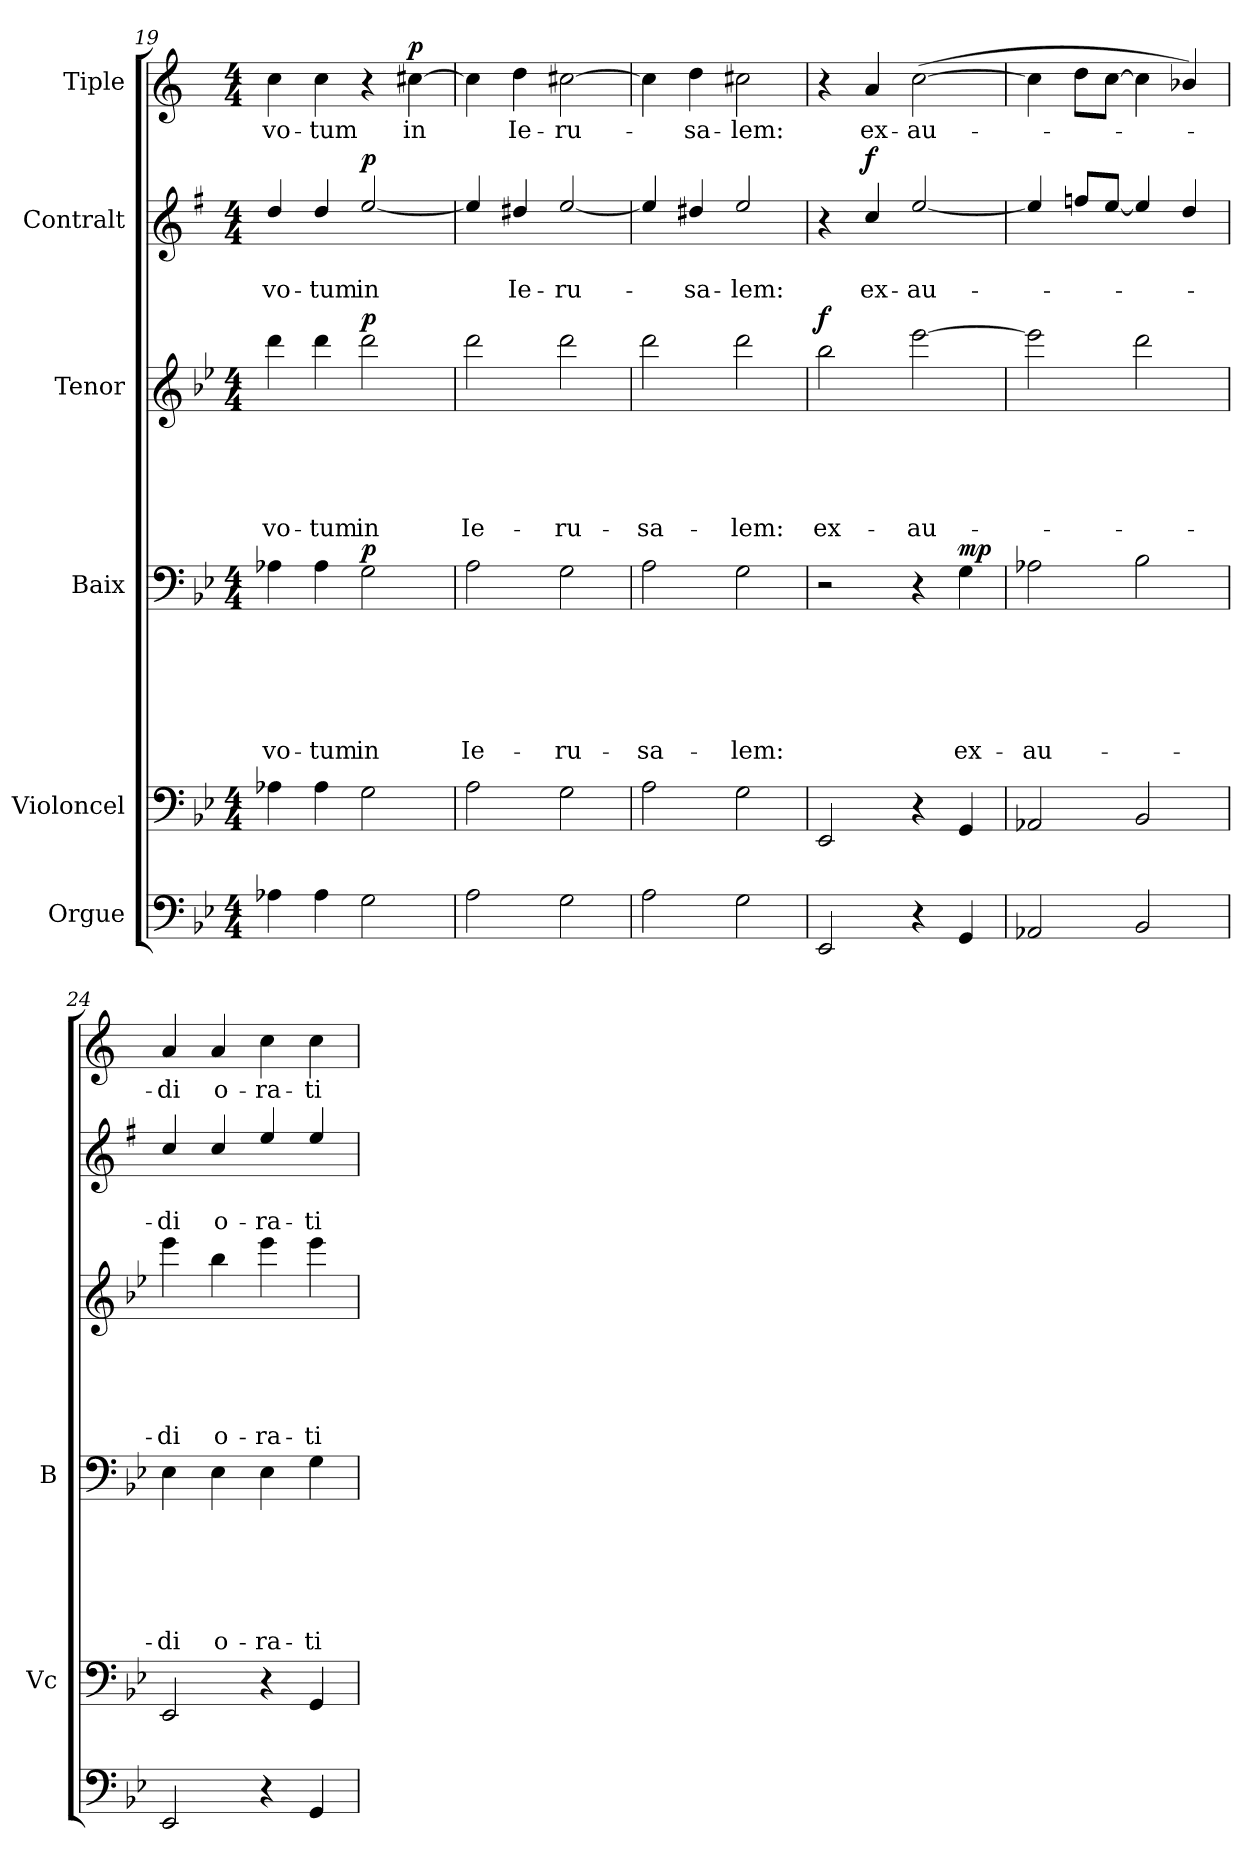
**kern	**kern	**kern	**text	**text	**text	**text	**text	**text	**dynam	**kern	**text	**text	**text	**text	**text	**dynam	**kern	**text	**text	**dynam	**kern	**text	**dynam
*part6	*part5	*part4	*part4	*part4	*part4	*part4	*part4	*part4	*part4	*part3	*part3	*part3	*part3	*part3	*part3	*part3	*part2	*part2	*part2	*part2	*part1	*part1	*part1
*staff6	*staff5	*staff4	*staff4	*staff4	*staff4	*staff4	*staff4	*staff4	*staff4	*staff3	*staff3	*staff3	*staff3	*staff3	*staff3	*staff3	*staff2	*staff2	*staff2	*staff2	*staff1	*staff1	*staff1
*I"Orgue	*I"Violoncel	*I"Baix	*	*	*	*	*	*	*	*I"Tenor	*	*	*	*	*	*	*I"Contralt	*	*	*	*I"Tiple	*	*
*	*I'Vc	*I'B	*	*	*	*	*	*	*	*	*	*	*	*	*	*	*	*	*	*	*	*	*
*clefF4	*clefF4	*clefF4	*	*	*	*	*	*	*	*clefG2	*	*	*	*	*	*	*clefG2	*	*	*	*clefG2	*	*
*	*	*	*	*	*	*	*	*	*	*ITrd8c14	*	*	*	*	*	*	*ITrd5c9	*	*	*	*ITrd1c2	*	*
*k[b-e-]	*k[b-e-]	*k[b-e-]	*	*	*	*	*	*	*	*k[b-e-]	*	*	*	*	*	*	*k[b-e-]	*	*	*	*k[b-e-]	*	*
*B-:	*B-:	*B-:	*	*	*	*	*	*	*	*B-:	*	*	*	*	*	*	*B-:	*	*	*	*B-:	*	*
*M4/4	*M4/4	*M4/4	*	*	*	*	*	*	*	*M4/4	*	*	*	*	*	*	*M4/4	*	*	*	*M4/4	*	*
=19	=19	=19	=19	=19	=19	=19	=19	=19	=19	=19	=19	=19	=19	=19	=19	=19	=19	=19	=19	=19	=19	=19	=19
!	!	!	!	!	!	!	!	!LO:LY:b	!	!	!	!	!	!	!LO:LY:b	!	!	!	!LO:LY:b	!	!	!LO:LY:b	!
4A-X\	4A-X\	4A-X\	.	.	.	.	.	vo-	.	4dd\	.	.	.	.	vo-	.	4f/	.	vo-	.	4b-\	vo-	.
!	!	!	!	!	!	!	!	!LO:LY:b	!	!	!	!	!	!	!LO:LY:b	!	!	!	!LO:LY:b	!	!	!LO:LY:b	!
4A-\	4A-\	4A-\	.	.	.	.	.	-tum	.	4dd\	.	.	.	.	-tum	.	4f/	.	-tum	.	4b-\	-tum	.
!	!	!	!	!	!	!	!	!LO:LY:b	!LO:DY:a	!	!	!	!	!	!LO:LY:b	!LO:DY:a	!	!	!LO:LY:b	!LO:DY:a	!	!	!
2G\	2G\	2G\	.	.	.	.	.	in	p	2dd\	.	.	.	.	in	p	[<2g/	.	in	p	4r	.	.
!	!	!	!	!	!	!	!	!	!	!	!	!	!	!	!	!	!	!	!	!	!	!LO:LY:b	!LO:DY:a
.	.	.	.	.	.	.	.	.	.	.	.	.	.	.	.	.	.	.	.	.	[>4bn\	in	p
=20	=20	=20	=20	=20	=20	=20	=20	=20	=20	=20	=20	=20	=20	=20	=20	=20	=20	=20	=20	=20	=20	=20	=20
!	!	!	!	!	!	!	!	!LO:LY:b	!	!	!	!	!	!	!LO:LY:b	!	!	!	!	!	!	!	!
2A\	2A\	2A\	.	.	.	.	.	Ie-	.	2dd\	.	.	.	.	Ie-	.	4g/]	.	.	.	4b\]	.	.
!	!	!	!	!	!	!	!	!	!	!	!	!	!	!	!	!	!	!	!LO:LY:b	!	!	!LO:LY:b	!
.	.	.	.	.	.	.	.	.	.	.	.	.	.	.	.	.	4f#X/	.	Ie-	.	4cc\	Ie-	.
!	!	!	!	!	!	!	!	!LO:LY:b	!	!	!	!	!	!	!LO:LY:b	!	!	!	!LO:LY:b	!	!	!LO:LY:b	!
2G\	2G\	2G\	.	.	.	.	.	-ru-	.	2dd\	.	.	.	.	-ru-	.	[<2g/	.	-ru-	.	[>2bn\	-ru-	.
=21	=21	=21	=21	=21	=21	=21	=21	=21	=21	=21	=21	=21	=21	=21	=21	=21	=21	=21	=21	=21	=21	=21	=21
!	!	!	!	!	!	!	!	!LO:LY:b	!	!	!	!	!	!	!LO:LY:b	!	!	!	!	!	!	!	!
2A\	2A\	2A\	.	.	.	.	.	-sa-	.	2dd\	.	.	.	.	-sa-	.	4g/]	.	.	.	4b\]	.	.
!	!	!	!	!	!	!	!	!	!	!	!	!	!	!	!	!	!	!	!LO:LY:b	!	!	!LO:LY:b	!
.	.	.	.	.	.	.	.	.	.	.	.	.	.	.	.	.	4f#X/	.	-sa-	.	4cc\	-sa-	.
!	!	!	!	!	!	!	!	!LO:LY:b	!	!	!	!	!	!	!LO:LY:b	!	!	!	!LO:LY:b	!	!	!LO:LY:b	!
2G\	2G\	2G\	.	.	.	.	.	-lem:	.	2dd\	.	.	.	.	-lem:	.	2g/	.	-lem:	.	2bn\	-lem:	.
=22	=22	=22	=22	=22	=22	=22	=22	=22	=22	=22	=22	=22	=22	=22	=22	=22	=22	=22	=22	=22	=22	=22	=22
!	!	!	!	!	!	!	!	!	!	!	!	!	!	!	!LO:LY:b	!LO:DY:a	!	!	!	!	!	!	!
2EE-/	2EE-/	2r	.	.	.	.	.	.	.	2b-\	.	.	.	.	ex-	f	4r	.	.	.	4r	.	.
!	!	!	!	!	!	!	!	!	!	!	!	!	!	!	!	!	!	!	!LO:LY:b	!LO:DY:a	!	!LO:LY:b	!
.	.	.	.	.	.	.	.	.	.	.	.	.	.	.	.	.	4e-/	.	ex-	f	4g/	ex-	.
!	!	!	!	!	!	!	!	!	!	!	!	!	!	!	!LO:LY:b	!	!	!	!LO:LY:b	!	!	!LO:LY:b	!
4r	4r	4r	.	.	.	.	.	.	.	[>2ee-\	.	.	.	.	-au-	.	[<2g/	.	-au-	.	(>[>2b-\	-au-	.
!	!	!	!	!	!	!	!	!LO:LY:b	!LO:DY:a	!	!	!	!	!	!	!	!	!	!	!	!	!	!
4GG/	4GG/	4G\	.	.	.	.	.	ex-	mp	.	.	.	.	.	.	.	.	.	.	.	.	.	.
!!LO:PB:g=z
=23	=23	=23	=23	=23	=23	=23	=23	=23	=23	=23	=23	=23	=23	=23	=23	=23	=23	=23	=23	=23	=23	=23	=23
!	!	!	!	!	!	!	!	!LO:LY:b	!	!	!	!	!	!	!	!	!	!	!	!	!	!	!
2AA-X/	2AA-X/	2A-X\	.	.	.	.	.	-au-	.	2ee-\]	.	.	.	.	.	.	4g/]	.	.	.	4b-\]	.	.
.	.	.	.	.	.	.	.	.	.	.	.	.	.	.	.	.	8a-X/L	.	.	.	8cc\L	.	.
.	.	.	.	.	.	.	.	.	.	.	.	.	.	.	.	.	[<8g/J	.	.	.	[>8b-\J	.	.
2BB-/	2BB-/	2B-\	.	.	.	.	.	.	.	2dd\	.	.	.	.	.	.	4g/]	.	.	.	4b-\]	.	.
.	.	.	.	.	.	.	.	.	.	.	.	.	.	.	.	.	4f/	.	.	.	4a-X/)	.	.
=24	=24	=24	=24	=24	=24	=24	=24	=24	=24	=24	=24	=24	=24	=24	=24	=24	=24	=24	=24	=24	=24	=24	=24
!	!	!	!	!	!	!	!	!LO:LY:b	!	!	!	!	!	!	!LO:LY:b	!	!	!	!LO:LY:b	!	!	!LO:LY:b	!
2EE-/	2EE-/	4E-\	.	.	.	.	.	-di	.	4ee-\	.	.	.	.	-di	.	4e-/	.	-di	.	4g/	-di	.
!	!	!	!	!	!	!	!	!LO:LY:b	!	!	!	!	!	!	!LO:LY:b	!	!	!	!LO:LY:b	!	!	!LO:LY:b	!
.	.	4E-\	.	.	.	.	.	o-	.	4b-\	.	.	.	.	o-	.	4e-/	.	o-	.	4g/	o-	.
!	!	!	!	!	!	!	!	!LO:LY:b	!	!	!	!	!	!	!LO:LY:b	!	!	!	!LO:LY:b	!	!	!LO:LY:b	!
4r	4r	4E-\	.	.	.	.	.	-ra-	.	4ee-\	.	.	.	.	-ra-	.	4g/	.	-ra-	.	4b-\	-ra-	.
!	!	!	!	!	!	!	!	!LO:LY:b	!	!	!	!	!	!	!LO:LY:b	!	!	!	!LO:LY:b	!	!	!LO:LY:b	!
4GG/	4GG/	4G\	.	.	.	.	.	-ti-	.	4ee-\	.	.	.	.	-ti-	.	4g/	.	-ti-	.	4b-\	-ti-	.
=	=	=	=	=	=	=	=	=	=	=	=	=	=	=	=	=	=	=	=	=	=	=	=
*-	*-	*-	*-	*-	*-	*-	*-	*-	*-	*-	*-	*-	*-	*-	*-	*-	*-	*-	*-	*-	*-	*-	*-
